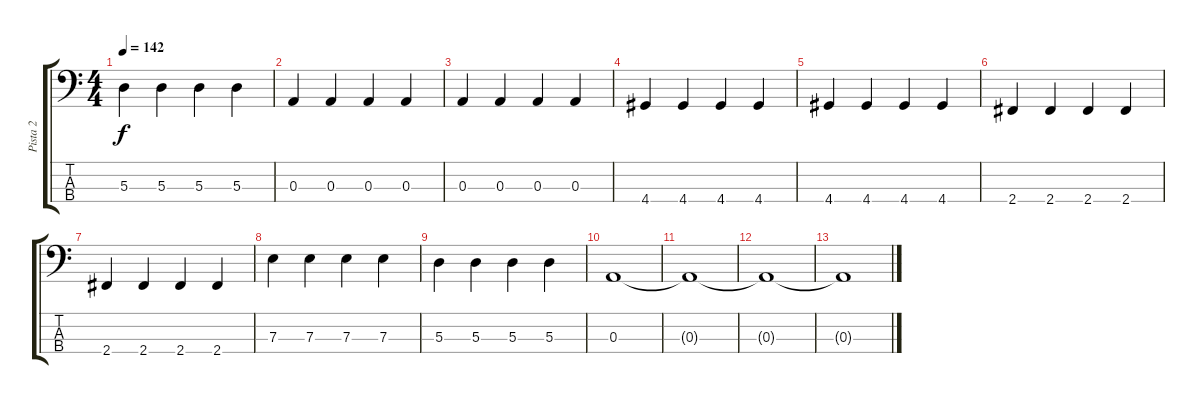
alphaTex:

\track ("Pista 2" "Pista 2") {instrument electricbassfinger}
\staff {score tabs}
\tuning (G2 D2 A1 E1) {hide}
\ts (4 4)
\tempo 142
\clef f4
\ks c
5.3.4{dy f} 5.3.4 5.3.4 5.3.4 |
0.3.4 0.3.4 0.3.4 0.3.4 |
0.3.4 0.3.4 0.3.4 0.3.4 |
4.4.4 4.4.4 4.4.4 4.4.4 |
4.4.4 4.4.4 4.4.4 4.4.4 |
2.4.4 2.4.4 2.4.4 2.4.4 |
2.4.4 2.4.4 2.4.4 2.4.4 |
7.3.4 7.3.4 7.3.4 7.3.4 |
5.3.4 5.3.4 5.3.4 5.3.4 |
0.3.1{volume 0} |
0.3{t}.1 |
0.3{t}.1 |
0.3{t}.1
